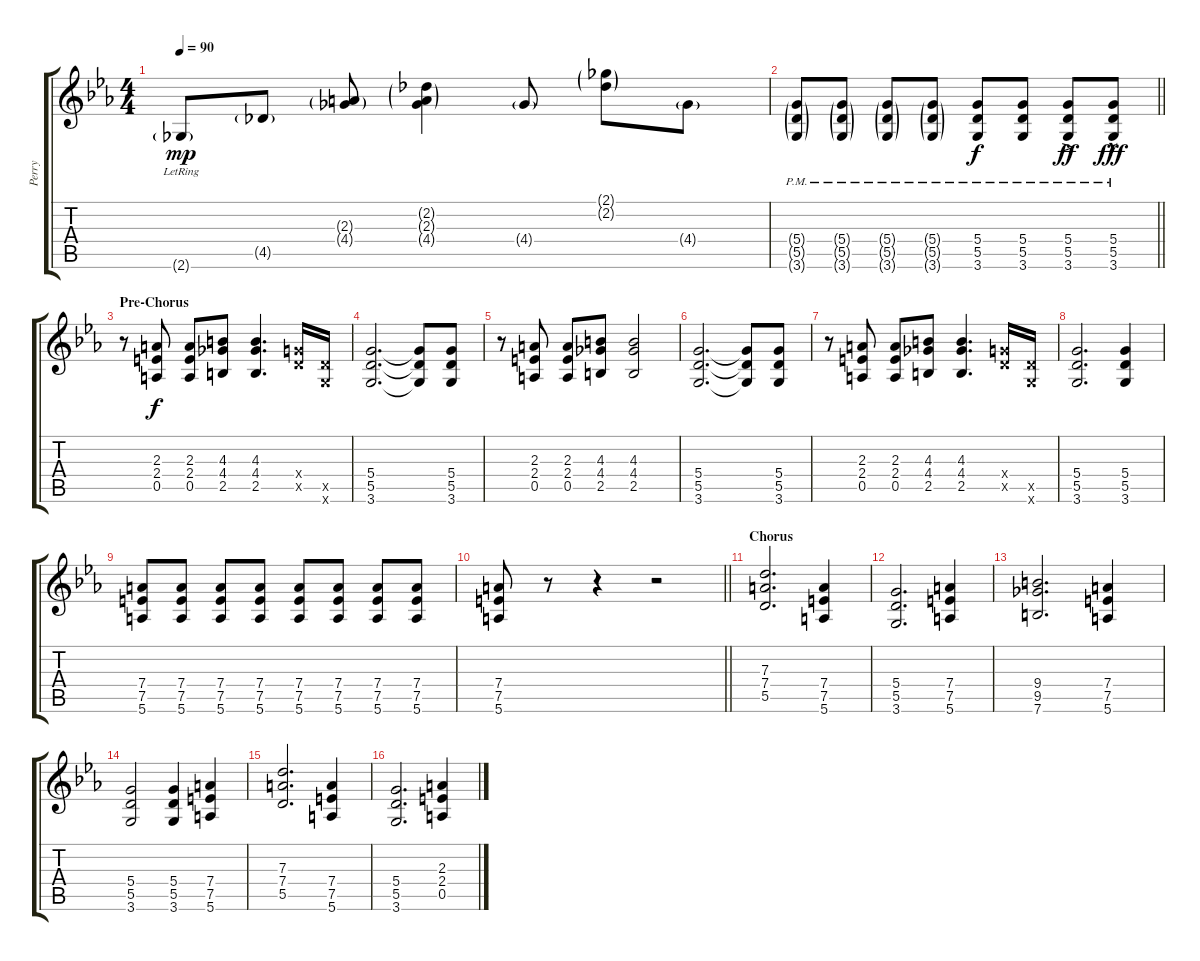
\track ("Perry" "Perry") {instrument distortionguitar}
\staff {score tabs}
\tuning (E4 B3 G3 D3 A2 E2) {hide}
\ts (4 4)
\tempo 90
\clef g2
\ks eb
2.6{g lr}.8{dy mp} 4.5{g}.8 (2.3{g} 4.4{g}).8 (2.2{g} 2.3{g} 4.4{g}).4 4.4{g}.8 (2.1{g} 2.2{g}).8 4.4{g}.8 |
\barLineRight lightlight
(5.4{g pm} 5.5{g pm} 3.6{g}).8 (5.4{g pm} 5.5{g pm} 3.6{g}).8 (5.4{g pm} 5.5{g pm} 3.6{g}).8 (5.4{g pm} 5.5{g pm} 3.6{g}).8 (5.4{pm} 5.5{pm} 3.6).8{dy f} (5.4{pm} 5.5{pm} 3.6).8 (5.4{ac pm} 5.5{ac pm} 3.6{ac}).8{dy ff} (5.4{hac pm} 5.5{hac pm} 3.6{hac}).8{dy fff} |
\section ("" "Pre-Chorus")
r.8{volume 16} (2.3 2.4 0.5).8{dy f} (2.3 2.4 0.5).8 (4.3 4.4 2.5).8 (4.3 4.4 2.5).4{d} (5.4{x} 5.5{x}).16 (5.5{x} 3.6{x}).16 |
(5.4 5.5 3.6).2{d} (5.4{t} 5.5{t} 3.6{t}).8 (5.4 5.5 3.6).8 |
r.8 (2.3 2.4 0.5).8 (2.3 2.4 0.5).8 (4.3 4.4 2.5).8 (4.3 4.4 2.5).2 |
(5.4 5.5 3.6).2{d} (5.4{t} 5.5{t} 3.6{t}).8 (5.4 5.5 3.6).8 |
r.8 (2.3 2.4 0.5).8 (2.3 2.4 0.5).8 (4.3 4.4 2.5).8 (4.3 4.4 2.5).4{d} (5.4{x} 5.5{x}).16 (5.5{x} 3.6{x}).16 |
(5.4 5.5 3.6).2{d} (5.4 5.5 3.6).4 |
(7.4 7.5 5.6).8 (7.4 7.5 5.6).8 (7.4 7.5 5.6).8 (7.4 7.5 5.6).8 (7.4 7.5 5.6).8 (7.4 7.5 5.6).8 (7.4 7.5 5.6).8 (7.4 7.5 5.6).8 |
\barLineRight lightlight
(7.4 7.5 5.6).8 r.8 r.4 r.2 |
\section ("" "Chorus")
(7.3 7.4 5.5).2{d} (7.4 7.5 5.6).4 |
(5.4 5.5 3.6).2{d} (7.4 7.5 5.6).4 |
(9.4 9.5 7.6).2{d} (7.4 7.5 5.6).4 |
(5.4 5.5 3.6).2 (5.4 5.5 3.6).4 (7.4 7.5 5.6).4 |
(7.3 7.4 5.5).2{d} (7.4 7.5 5.6).4 |
(5.4 5.5 3.6).2{d} (2.3 2.4 0.5).4
